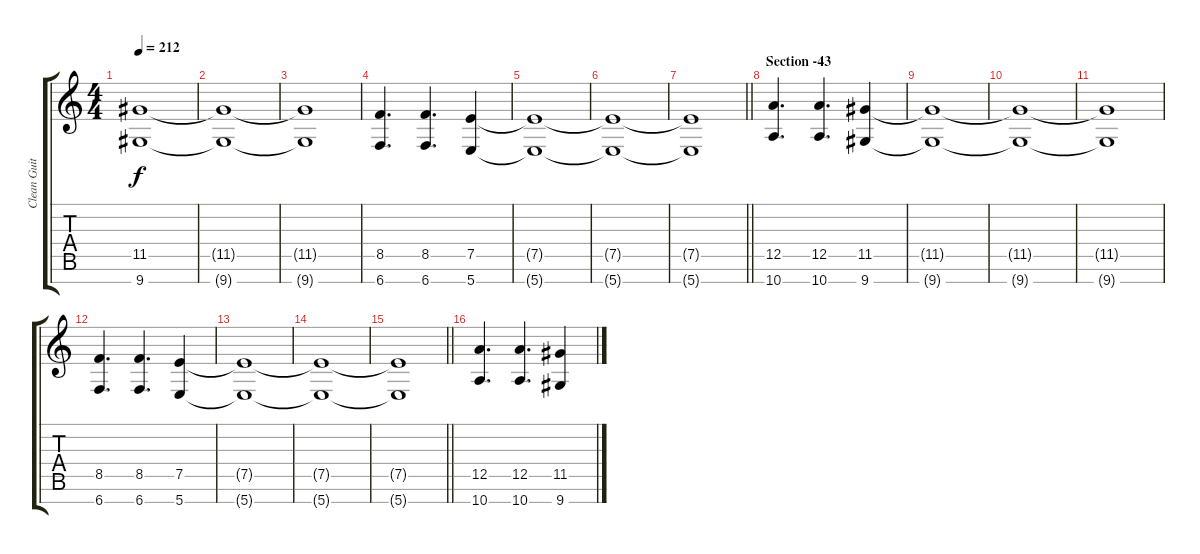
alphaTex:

\track ("Clean Guitar C" "Clean Guit") {instrument electricguitarjazz}
\staff {score tabs}
\tuning (E4 B3 G3 D3 A2 E2 B1) {hide}
\ts (4 4)
\tempo 212
\clef g2
\ks c
(11.5{t} 9.7{t}).1{dy f} |
(11.5{t} 9.7{t}).1 |
(11.5{t} 9.7{t}).1 |
(8.5 6.7).4{d} (8.5 6.7).4{d} (7.5 5.7).4 |
(7.5{t} 5.7{t}).1 |
(7.5{t} 5.7{t}).1 |
\barLineRight lightlight
(7.5{t} 5.7{t}).1 |
\section ("" "Section -43")
(12.5 10.7).4{d} (12.5 10.7).4{d} (11.5 9.7).4 |
(11.5{t} 9.7{t}).1 |
(11.5{t} 9.7{t}).1 |
(11.5{t} 9.7{t}).1 |
(8.5 6.7).4{d} (8.5 6.7).4{d} (7.5 5.7).4 |
(7.5{t} 5.7{t}).1 |
(7.5{t} 5.7{t}).1 |
\barLineRight lightlight
(7.5{t} 5.7{t}).1 |
(12.5 10.7).4{d} (12.5 10.7).4{d} (11.5 9.7).4
